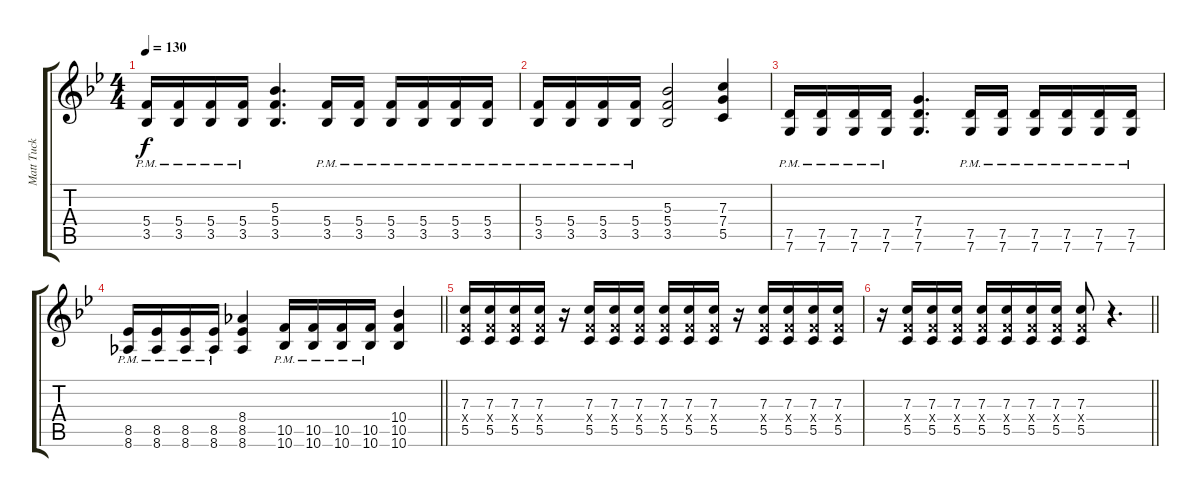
\track ("Matt Tuck" "Matt Tuck") {instrument distortionguitar}
\staff {score tabs}
\tuning (D4 A3 F3 C3 G2 C2) {hide}
\ts (4 4)
\tempo 130
\clef g2
\ks bb
(5.4{pm} 3.5{pm}).16{dy f} (5.4{pm} 3.5{pm}).16 (5.4{pm} 3.5{pm}).16 (5.4{pm} 3.5{pm}).16 (5.3 5.4 3.5).4{d} (5.4{pm} 3.5{pm}).16 (5.4{pm} 3.5{pm}).16 (5.4{pm} 3.5{pm}).16 (5.4{pm} 3.5{pm}).16 (5.4{pm} 3.5{pm}).16 (5.4{pm} 3.5{pm}).16 |
(5.4{pm} 3.5{pm}).16 (5.4{pm} 3.5{pm}).16 (5.4{pm} 3.5{pm}).16 (5.4{pm} 3.5{pm}).16 (5.3 5.4 3.5).2 (7.3 7.4 5.5).4 |
(7.5{pm} 7.6{pm}).16 (7.5{pm} 7.6{pm}).16 (7.5{pm} 7.6{pm}).16 (7.5{pm} 7.6{pm}).16 (7.4 7.5 7.6).4{d} (7.5{pm} 7.6{pm}).16 (7.5{pm} 7.6{pm}).16 (7.5{pm} 7.6{pm}).16 (7.5{pm} 7.6{pm}).16 (7.5{pm} 7.6{pm}).16 (7.5{pm} 7.6{pm}).16 |
\barLineRight lightlight
(8.5{pm} 8.6{pm}).16 (8.5{pm} 8.6{pm}).16 (8.5{pm} 8.6{pm}).16 (8.5{pm} 8.6{pm}).16 (8.4 8.5 8.6).4 (10.5{pm} 10.6{pm}).16 (10.5{pm} 10.6{pm}).16 (10.5{pm} 10.6{pm}).16 (10.5{pm} 10.6{pm}).16 (10.4 10.5 10.6).4 |
(7.3 5.4{x} 5.5).16 (7.3 5.4{x} 5.5).16 (7.3 5.4{x} 5.5).16 (7.3 5.4{x} 5.5).16 r.16 (7.3 5.4{x} 5.5).16 (7.3 5.4{x} 5.5).16 (7.3 5.4{x} 5.5).16 (7.3 5.4{x} 5.5).16 (7.3 5.4{x} 5.5).16 (7.3 5.4{x} 5.5).16 r.16 (7.3 5.4{x} 5.5).16 (7.3 5.4{x} 5.5).16 (7.3 5.4{x} 5.5).16 (7.3 5.4{x} 5.5).16 |
\barLineRight lightlight
r.16 (7.3 5.4{x} 5.5).16 (7.3 5.4{x} 5.5).16 (7.3 5.4{x} 5.5).16 (7.3 5.4{x} 5.5).16 (7.3 5.4{x} 5.5).16 (7.3 5.4{x} 5.5).16 (7.3 5.4{x} 5.5).16 (7.3 5.4{x} 5.5).8 r.4{d}
